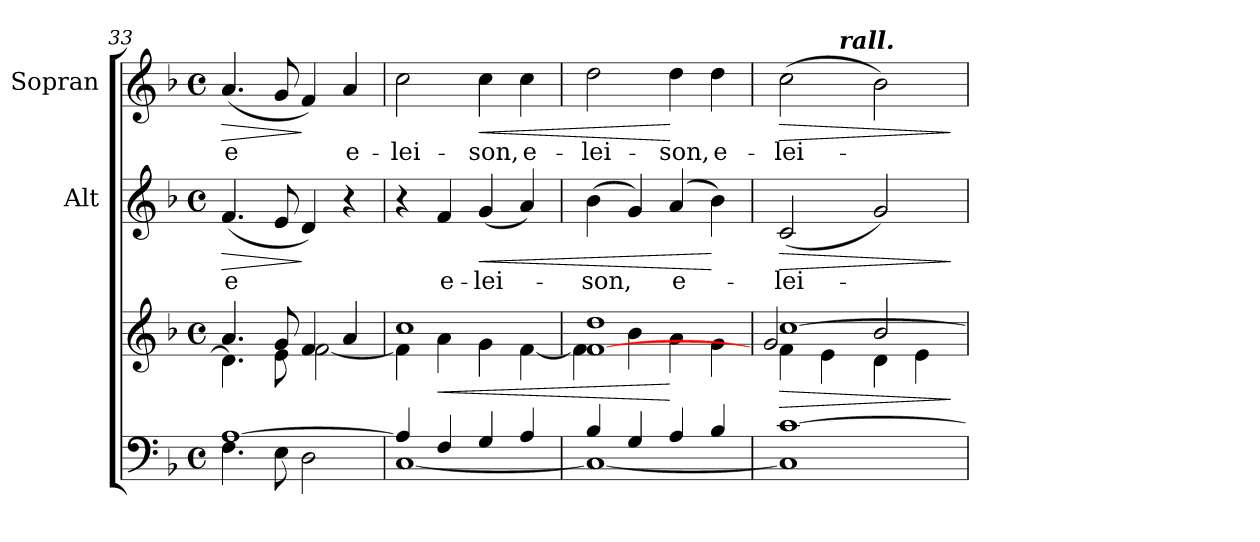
**kern	**kern	**dynam	**kern	**text	**dynam	**kern	**text	**dynam
*part3	*part3	*part3	*part2	*part2	*part2	*part1	*part1	*part1
*staff4	*staff3	*staff3/4	*staff2	*staff2	*staff2	*staff1	*staff1	*staff1
*	*	*	*I"Alt	*	*	*I"Sopran	*	*
*	*	*	*I'A.	*	*	*I'S.	*	*
*clefF4	*clefG2	*	*clefG2	*	*	*clefG2	*	*
*k[b-]	*k[b-]	*	*k[b-]	*	*	*k[b-]	*	*
*F:	*F:	*	*F:	*	*	*F:	*	*
*M4/4	*M4/4	*	*M4/4	*	*	*M4/4	*	*
*met(c)	*met(c)	*	*met(c)	*	*	*met(c)	*	*
=33	=33	=33	=33	=33	=33	=33	=33	=33
*^	*^	*	*	*	*	*	*	*
!	!	!	!	!	!	!LO:LY:b	!LO:HP:b	!	!LO:LY:b	!LO:HP:b
[>1A	4.F\	4.a/	4.d\]	.	(<4.f/	-e	>	(<4.a/	-e	>
.	8E\	8g/	8e\	.	8e/	.	.	8g/	.	.
.	2D\	4f/	[<2f\	.	4d/)	.	]	4f/)	.	]
!	!	!	!	!	!	!	!	!	!LO:LY:b	!
.	.	4a/	.	.	4r	.	.	4a/	e-	.
=34	=34	=34	=34	=34	=34	=34	=34	=34	=34	=34
!	!	!	!	!	!	!	!	!	!LO:LY:b	!
4A/]	[<1C	1cc	4f\]	.	4r	.	.	2cc\	-lei-	.
!	!	!	!	!LO:HP:b	!	!LO:LY:b	!	!	!	!
4F/	.	.	4a\	<	4f/	e-	.	.	.	.
!	!	!	!	!	!	!LO:LY:b	!LO:HP:b	!	!LO:LY:b	!LO:HP:b
4G/	.	.	4g\	.	(<4g/	-lei-	<	4cc\	-son,	<
!	!	!	!	!	!	!	!	!	!LO:LY:b	!
4A/	.	.	[<4f\	.	4a/)	.	.	4cc\	e-	.
=35	=35	=35	=35	=35	=35	=35	=35	=35	=35	=35
!	!	!	!	!	!	!LO:LY:b	!	!	!LO:LY:b	!
4B-/	1C_	[<1f 1dd	4f\]	.	(>4b-\	-son,	.	2dd\	-lei-	.
4G/	.	.	4b-\	.	4g/)	.	.	.	.	.
!	!	!	!	!	!	!LO:LY:b	!	!	!LO:LY:b	!
4A/	.	.	4a\	[	(4a/	e-	.	4dd\	-son,	[
!	!	!	!	!	!	!	!	!	!LO:LY:b	!
4B-/	.	.	4g\	.	4b-\)	.	[	4dd\	e-	.
=36	=36	=36	=36	=36	=36	=36	=36	=36	=36	=36
!	!	!	!	!LO:HP:b	!	!LO:LY:b	!LO:HP:b	!	!LO:LY:b	!LO:HP:b
*	*	*	*^	*	*	*	*	*^	*	*
[>1c	1C]	[>1cc	4f\	2g/	>	(<2c/	-lei-	>	(>2cc\	4ryy	-lei-	>
.	.	.	4e\	.	.	.	.	.	.	16ryy	.	.
!	!	!	!	!	!	!	!	!	!	!LO:TX:a:Bi:t=rall.	!	!
.	.	.	.	.	.	.	.	.	.	2ryy	.	.
.	.	.	4d\	2b-/	.	2g/)	.	.	2b-\)	.	.	.
.	.	.	4e\	.	.	.	.	.	.	.	.	.
.	.	.	.	.	.	.	.	.	.	8.ryy	.	.
*v	*v	*	*	*	*	*	*	*	*	*	*	*
*	*v	*v	*v	*	*	*	*	*	*	*	*
.	.	]	.	.	]	.	.	.	]
*	*	*	*	*	*	*v	*v	*	*
=	=	=	=	=	=	=	=	=
*-	*-	*-	*-	*-	*-	*-	*-	*-
